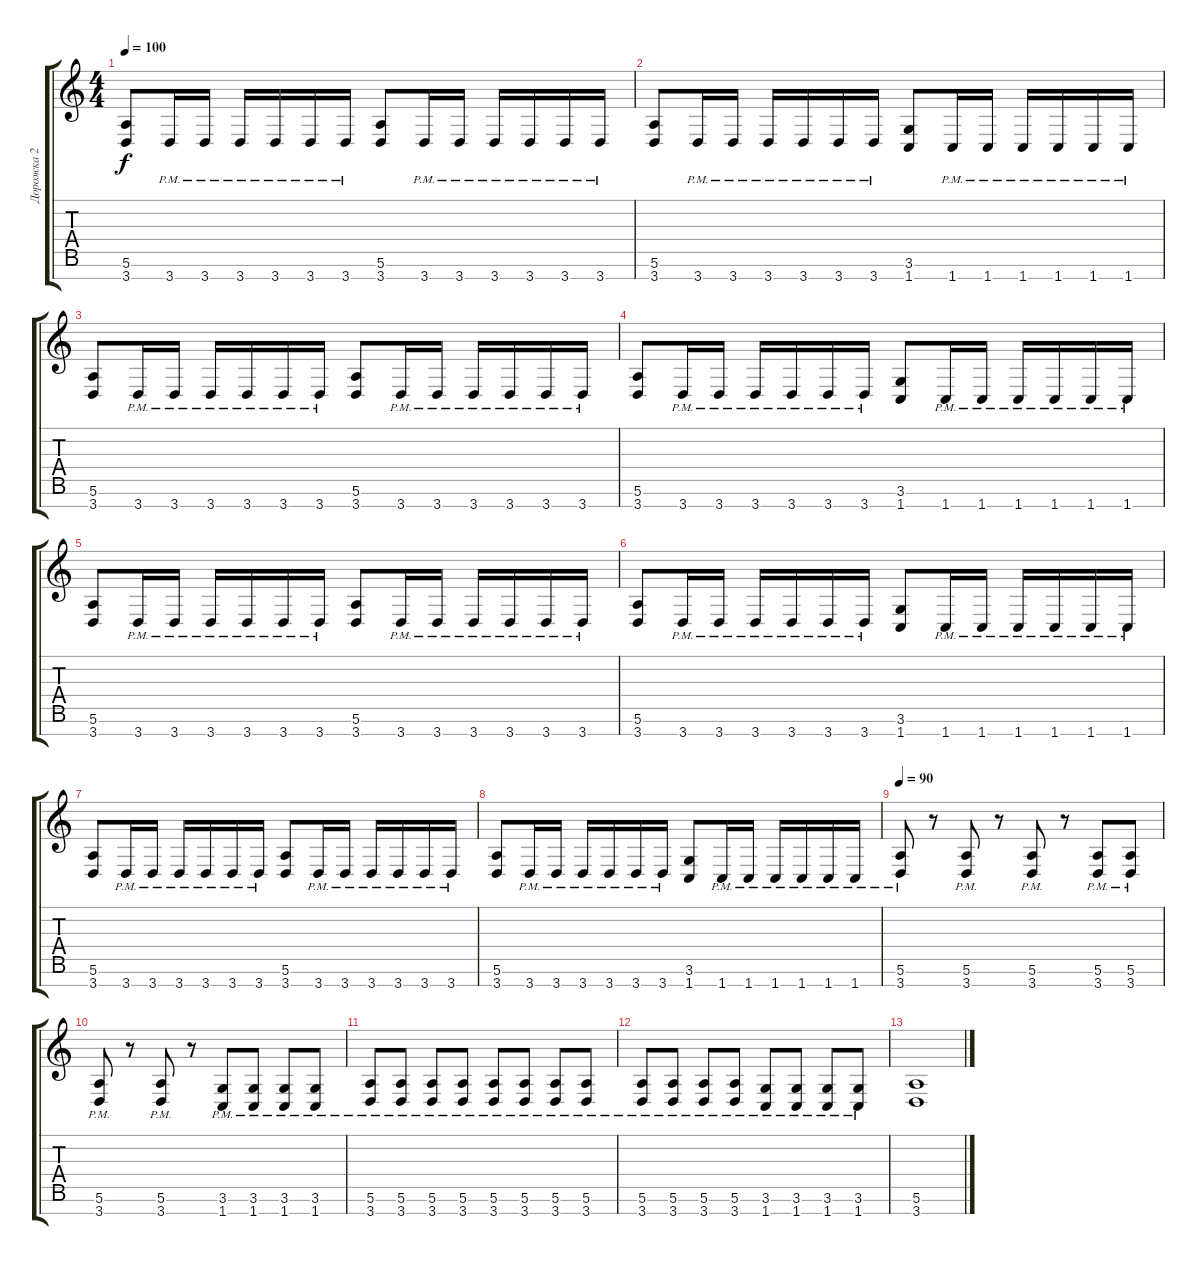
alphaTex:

\track ("Дорожка 2" "Дорожка 2") {instrument distortionguitar}
\staff {score tabs}
\tuning (E4 B3 G3 D3 A2 E2 B1) {hide}
\ts (4 4)
\tempo 100
\clef g2
\ks c
(5.6 3.7).8{dy f} 3.7{pm}.16 3.7{pm}.16 3.7{pm}.16 3.7{pm}.16 3.7{pm}.16 3.7{pm}.16 (5.6 3.7).8 3.7{pm}.16 3.7{pm}.16 3.7{pm}.16 3.7{pm}.16 3.7{pm}.16 3.7{pm}.16 |
(5.6 3.7).8 3.7{pm}.16 3.7{pm}.16 3.7{pm}.16 3.7{pm}.16 3.7{pm}.16 3.7{pm}.16 (3.6 1.7).8 1.7{pm}.16 1.7{pm}.16 1.7{pm}.16 1.7{pm}.16 1.7{pm}.16 1.7{pm}.16 |
(5.6 3.7).8 3.7{pm}.16 3.7{pm}.16 3.7{pm}.16 3.7{pm}.16 3.7{pm}.16 3.7{pm}.16 (5.6 3.7).8 3.7{pm}.16 3.7{pm}.16 3.7{pm}.16 3.7{pm}.16 3.7{pm}.16 3.7{pm}.16 |
(5.6 3.7).8 3.7{pm}.16 3.7{pm}.16 3.7{pm}.16 3.7{pm}.16 3.7{pm}.16 3.7{pm}.16 (3.6 1.7).8 1.7{pm}.16 1.7{pm}.16 1.7{pm}.16 1.7{pm}.16 1.7{pm}.16 1.7{pm}.16 |
(5.6 3.7).8 3.7{pm}.16 3.7{pm}.16 3.7{pm}.16 3.7{pm}.16 3.7{pm}.16 3.7{pm}.16 (5.6 3.7).8 3.7{pm}.16 3.7{pm}.16 3.7{pm}.16 3.7{pm}.16 3.7{pm}.16 3.7{pm}.16 |
(5.6 3.7).8 3.7{pm}.16 3.7{pm}.16 3.7{pm}.16 3.7{pm}.16 3.7{pm}.16 3.7{pm}.16 (3.6 1.7).8 1.7{pm}.16 1.7{pm}.16 1.7{pm}.16 1.7{pm}.16 1.7{pm}.16 1.7{pm}.16 |
(5.6 3.7).8 3.7{pm}.16 3.7{pm}.16 3.7{pm}.16 3.7{pm}.16 3.7{pm}.16 3.7{pm}.16 (5.6 3.7).8 3.7{pm}.16 3.7{pm}.16 3.7{pm}.16 3.7{pm}.16 3.7{pm}.16 3.7{pm}.16 |
(5.6 3.7).8 3.7{pm}.16 3.7{pm}.16 3.7{pm}.16 3.7{pm}.16 3.7{pm}.16 3.7{pm}.16 (3.6 1.7).8 1.7{pm}.16 1.7{pm}.16 1.7{pm}.16 1.7{pm}.16 1.7{pm}.16 1.7{pm}.16 |
\tempo 90
(5.6{pm} 3.7{pm}).8{volume 16} r.8 (5.6{pm} 3.7{pm}).8 r.8 (5.6{pm} 3.7{pm}).8 r.8 (5.6{pm} 3.7{pm}).8 (5.6{pm} 3.7{pm}).8 |
(5.6{pm} 3.7).8 r.8 (5.6{pm} 3.7).8 r.8 (3.6{pm} 1.7).8 (3.6{pm} 1.7).8 (3.6{pm} 1.7).8 (3.6{pm} 1.7).8 |
(5.6{pm} 3.7{pm}).8 (5.6{pm} 3.7{pm}).8 (5.6{pm} 3.7{pm}).8 (5.6{pm} 3.7{pm}).8 (5.6{pm} 3.7{pm}).8 (5.6{pm} 3.7{pm}).8 (5.6{pm} 3.7{pm}).8 (5.6{pm} 3.7{pm}).8 |
(5.6{pm} 3.7{pm}).8 (5.6{pm} 3.7{pm}).8 (5.6{pm} 3.7{pm}).8 (5.6{pm} 3.7{pm}).8 (3.6{pm} 1.7{pm}).8 (3.6{pm} 1.7{pm}).8 (3.6{pm} 1.7{pm}).8 (3.6{pm} 1.7{pm}).8 |
(5.6 3.7).1
